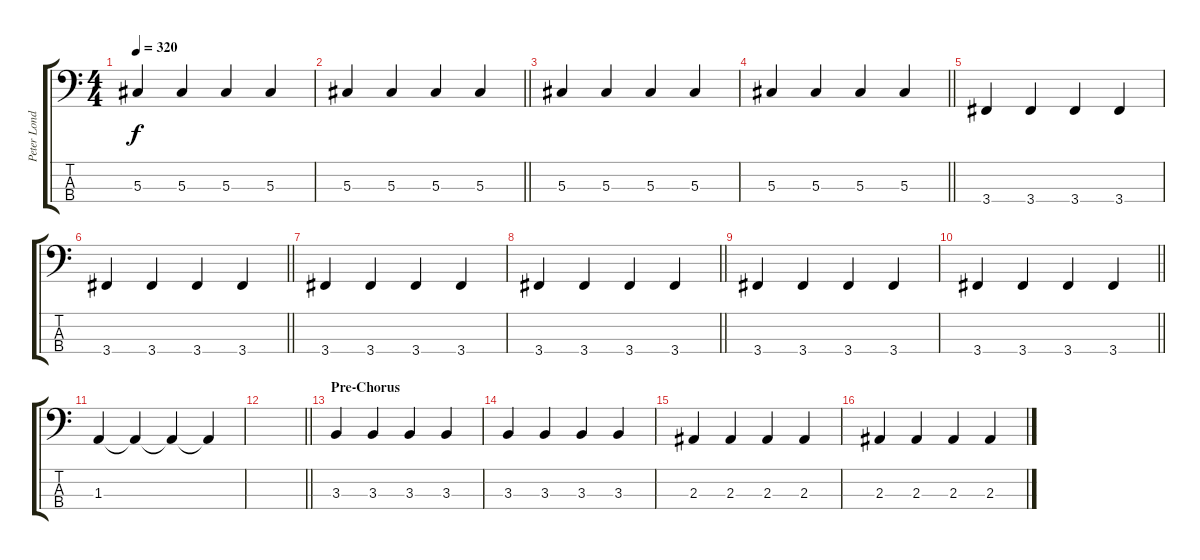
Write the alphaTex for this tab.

\track ("Peter London (Bass)" "Peter Lond") {instrument electricbassfinger}
\staff {score tabs}
\tuning (Gb2 Db2 Ab1 Eb1) {hide}
\ts (4 4)
\tempo 320
\clef f4
\ks c
5.3.4{dy f} 5.3.4 5.3.4 5.3.4 |
\barLineRight lightlight
5.3.4 5.3.4 5.3.4 5.3.4 |
5.3.4 5.3.4 5.3.4 5.3.4 |
\barLineRight lightlight
5.3.4 5.3.4 5.3.4 5.3.4 |
3.4.4 3.4.4 3.4.4 3.4.4 |
\barLineRight lightlight
3.4.4 3.4.4 3.4.4 3.4.4 |
3.4.4 3.4.4 3.4.4 3.4.4 |
\barLineRight lightlight
3.4.4 3.4.4 3.4.4 3.4.4 |
3.4.4 3.4.4 3.4.4 3.4.4 |
\barLineRight lightlight
3.4.4 3.4.4 3.4.4 3.4.4 |
1.3.4 1.3{t}.4 1.3{t}.4 1.3{t}.4 |
\barLineRight lightlight
|
\section ("" "Pre-Chorus")
3.3.4 3.3.4 3.3.4 3.3.4 |
3.3.4 3.3.4 3.3.4 3.3.4 |
2.3.4 2.3.4 2.3.4 2.3.4 |
2.3.4 2.3.4 2.3.4 2.3.4
